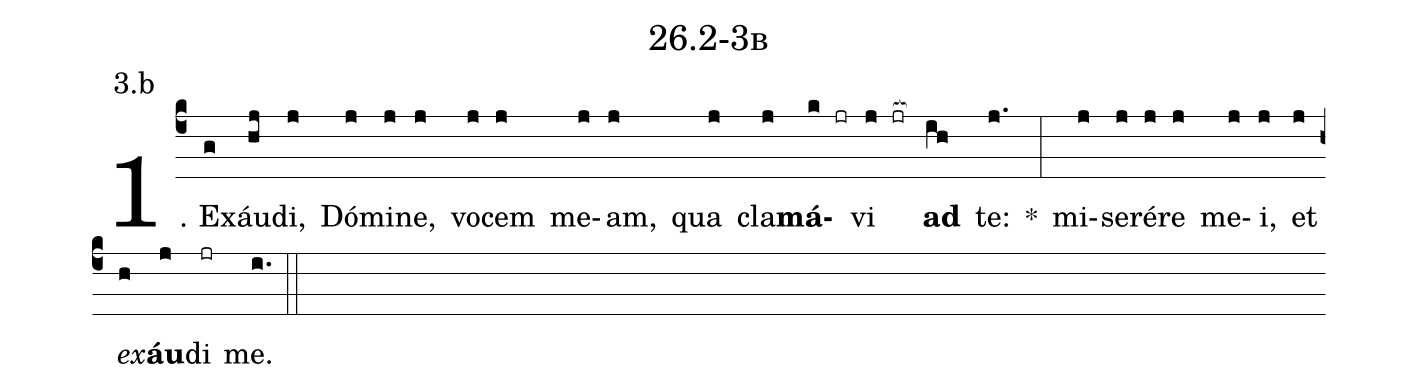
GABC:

name: 26.2-3b;
annotation: 3.b;
%%
(c4)1. Ex(g)áu(hj)di,(j) Dó(j)mi(j)ne,(j) vo(j)cem(j) me(j)am,(j) qua(j) cla(j)<b>má</b>(k jr)vi(j jr[ocb:1{]) <b>ad</b>(ih[ocb:0}]) te:(j.) *(:) mi(j)se(j)ré(j)re(j) me(j)i,(j) et(j) <i>ex</i>(h)<b>áu</b>(j)di(jr) me.(i.) (::)


%E(j) u(j) o(j) u(h) a(j) e.(i.) (::)
